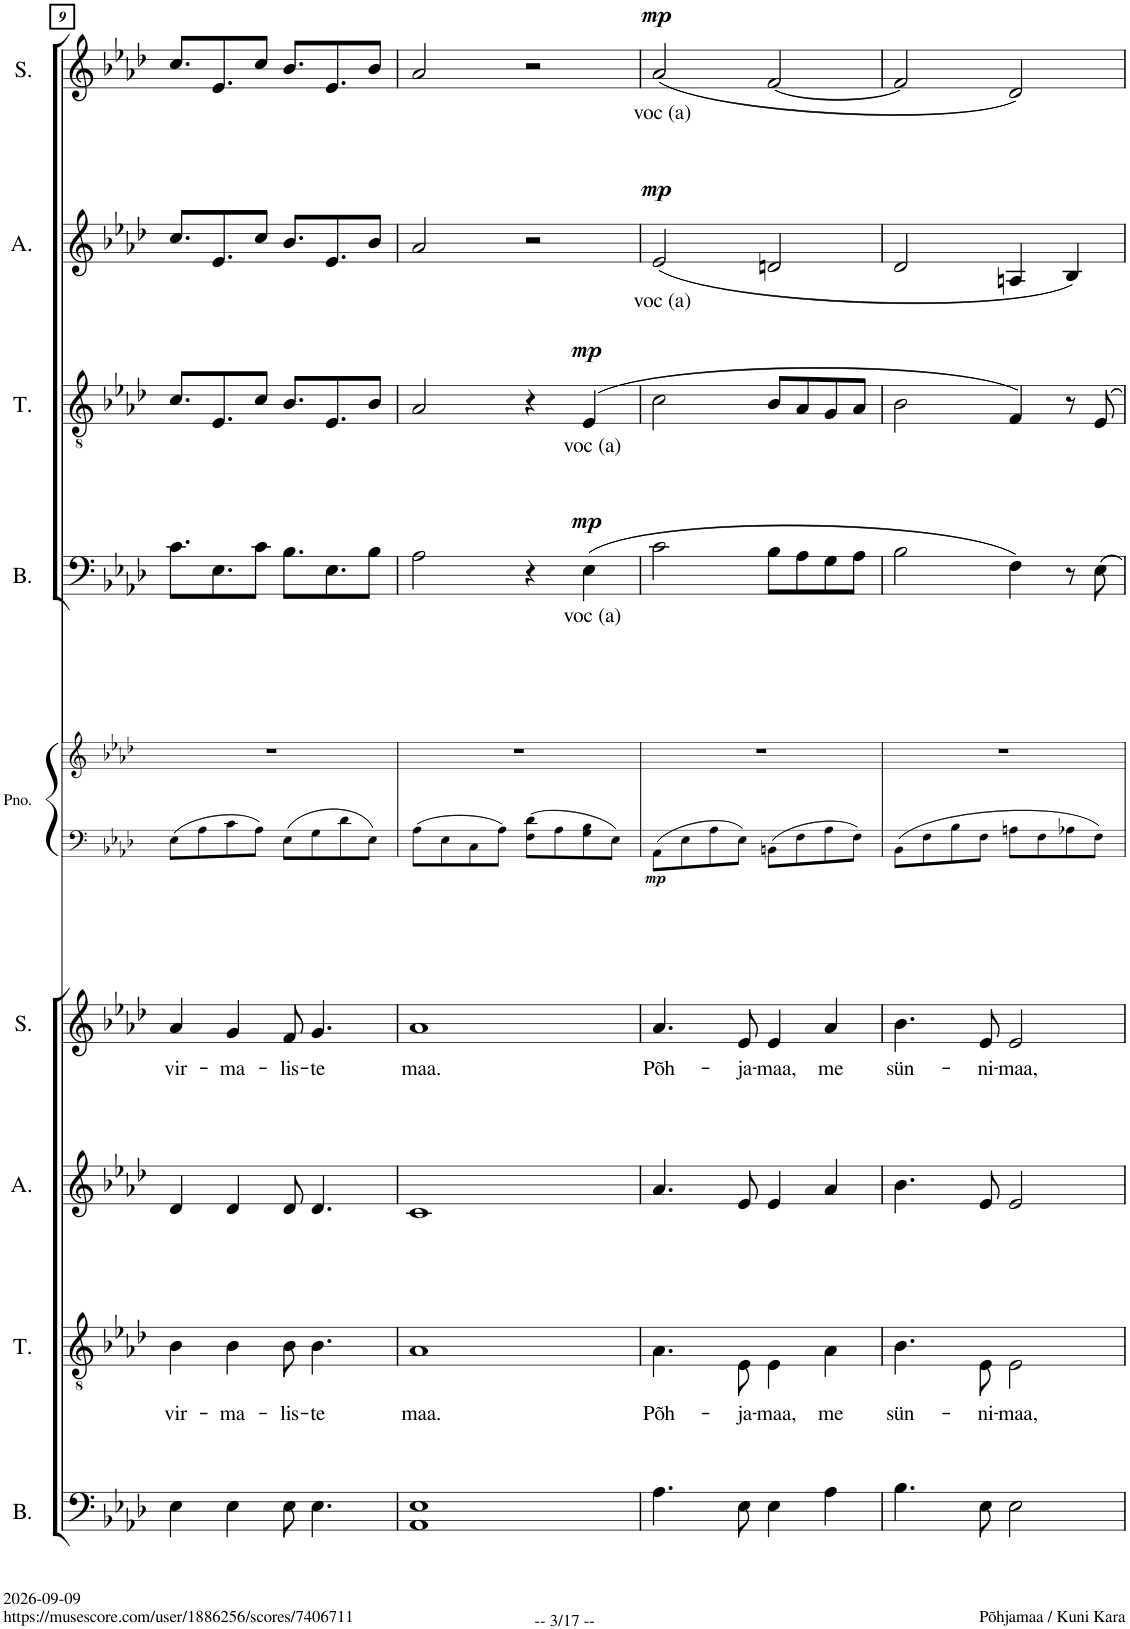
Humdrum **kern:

**kern	**kern	**text	**kern	**kern	**text	**kern	**kern	**dynam	**kern	**text	**dynam	**kern	**text	**dynam	**kern	**text	**dynam	**kern	**text	**dynam
*part9	*part8	*part8	*part7	*part6	*part6	*part5	*part5	*part5	*part4	*part4	*part4	*part3	*part3	*part3	*part2	*part2	*part2	*part1	*part1	*part1
*staff10	*staff9	*staff9	*staff8	*staff7	*staff7	*staff6	*staff5	*staff5/6	*staff4	*staff4	*staff4	*staff3	*staff3	*staff3	*staff2	*staff2	*staff2	*staff1	*staff1	*staff1
*I"Bass	*I"Tenor	*	*I"Alto	*I"Soprano	*	*I"Piano	*	*	*I"Bass	*	*	*I"Tenor	*	*	*I"Alto	*	*	*I"Soprano	*	*
*I'B.	*I'T.	*	*I'A.	*I'S.	*	*I'Pno.	*	*	*I'B.	*	*	*I'T.	*	*	*I'A.	*	*	*I'S.	*	*
!!LO:PB:g=z
*clefF4	*clefGv2	*	*clefG2	*clefG2	*	*clefF4	*clefG2	*	*clefF4	*	*	*clefGv2	*	*	*clefG2	*	*	*clefG2	*	*
*	*	*	*Trd1c2	*	*	*	*	*	*	*	*	*	*	*	*Trd1c2	*	*	*	*	*
*k[b-e-a-d-]	*k[b-e-a-d-]	*	*k[b-e-a-d-]	*k[b-e-a-d-]	*	*k[b-e-a-d-]	*k[b-e-a-d-]	*	*k[b-e-a-d-]	*	*	*k[b-e-a-d-]	*	*	*k[b-e-a-d-]	*	*	*k[b-e-a-d-]	*	*
*M4/4	*M4/4	*	*M4/4	*M4/4	*	*M4/4	*M4/4	*	*M4/4	*	*	*M4/4	*	*	*M4/4	*	*	*M4/4	*	*
=9	=9	=9	=9	=9	=9	=9	=9	=9	=9	=9	=9	=9	=9	=9	=9	=9	=9	=9	=9	=9
!	!	!LO:LY:b	!	!	!LO:LY:b	!	!	!	!	!	!	!	!	!	!	!	!	!	!	!
4E-\	4B-\	vir-	4d-/	4a-/	vir-	8E-\L	1r	.	8.c\L	.	.	8.c/L	.	.	8.cc/L	.	.	8.cc/L	.	.
.	.	.	.	.	.	8A-\	.	.	.	.	.	.	.	.	.	.	.	.	.	.
.	.	.	.	.	.	.	.	.	8.E-\	.	.	8.E-/	.	.	8.e-/	.	.	8.e-/	.	.
!	!	!LO:LY:b	!	!	!LO:LY:b	!	!	!	!	!	!	!	!	!	!	!	!	!	!	!
4E-\	4B-\	-ma-	4d-/	4g/	-ma-	8c\	.	.	.	.	.	.	.	.	.	.	.	.	.	.
.	.	.	.	.	.	8A-\J	.	.	8c\J	.	.	8c/J	.	.	8cc/J	.	.	8cc/J	.	.
!	!	!LO:LY:b	!	!	!LO:LY:b	!	!	!	!	!	!	!	!	!	!	!	!	!	!	!
8E-\	8B-\	-lis-	8d-/	8f/	-lis-	8E-\L	.	.	8.B-\L	.	.	8.B-/L	.	.	8.b-/L	.	.	8.b-/L	.	.
!	!	!LO:LY:b	!	!	!LO:LY:b	!	!	!	!	!	!	!	!	!	!	!	!	!	!	!
4.E-\	4.B-\	-te	4.d-/	4.g/	-te	8G\	.	.	.	.	.	.	.	.	.	.	.	.	.	.
.	.	.	.	.	.	.	.	.	8.E-\	.	.	8.E-/	.	.	8.e-/	.	.	8.e-/	.	.
.	.	.	.	.	.	8d-\	.	.	.	.	.	.	.	.	.	.	.	.	.	.
.	.	.	.	.	.	8E-\J	.	.	8B-\J	.	.	8B-/J	.	.	8b-/J	.	.	8b-/J	.	.
=10	=10	=10	=10	=10	=10	=10	=10	=10	=10	=10	=10	=10	=10	=10	=10	=10	=10	=10	=10	=10
!	!	!LO:LY:b	!	!	!LO:LY:b	!	!	!	!	!	!	!	!	!	!	!	!	!	!	!
1AA- 1E-	1A-	maa.	1c	1a-	maa.	8A-\L	1r	.	2A-\	.	.	2A-/	.	.	2a-/	.	.	2a-/	.	.
.	.	.	.	.	.	8E-\	.	.	.	.	.	.	.	.	.	.	.	.	.	.
.	.	.	.	.	.	8C\	.	.	.	.	.	.	.	.	.	.	.	.	.	.
.	.	.	.	.	.	8A-\J	.	.	.	.	.	.	.	.	.	.	.	.	.	.
.	.	.	.	.	.	8F\ 8d-\L	.	.	4r	.	.	4r	.	.	2r	.	.	2r	.	.
.	.	.	.	.	.	8A-\	.	.	.	.	.	.	.	.	.	.	.	.	.	.
!	!	!	!	!	!	!	!	!	!	!LO:LY:b	!LO:DY:a	!	!LO:LY:b	!LO:DY:a	!	!	!	!	!	!
.	.	.	.	.	.	8G\ 8B-\	.	.	(4E-\	voc (a)	mp	(4E-/	voc (a)	mp	.	.	.	.	.	.
.	.	.	.	.	.	8E-\J	.	.	.	.	.	.	.	.	.	.	.	.	.	.
=11	=11	=11	=11	=11	=11	=11	=11	=11	=11	=11	=11	=11	=11	=11	=11	=11	=11	=11	=11	=11
!	!	!LO:LY:b	!	!	!LO:LY:b	!	!	!LO:DY:b=2	!	!	!	!	!	!	!	!LO:LY:b	!LO:DY:a	!	!LO:LY:b	!LO:DY:a
4.A-\	4.A-\	Põh-	4.a-/	4.a-/	Põh-	8AA-\L	1r	mp	2c\	.	.	2c\	.	.	(2e-/	voc (a)	mp	(2a-/	voc (a)	mp
.	.	.	.	.	.	8E-\	.	.	.	.	.	.	.	.	.	.	.	.	.	.
.	.	.	.	.	.	8A-\	.	.	.	.	.	.	.	.	.	.	.	.	.	.
!	!	!LO:LY:b	!	!	!LO:LY:b	!	!	!	!	!	!	!	!	!	!	!	!	!	!	!
8E-\	8E-\	-ja-	8e-/	8e-/	-ja-	8E-\J	.	.	.	.	.	.	.	.	.	.	.	.	.	.
!	!	!LO:LY:b	!	!	!LO:LY:b	!	!	!	!	!	!	!	!	!	!	!	!	!	!	!
4E-\	4E-\	-maa,	4e-/	4e-/	-maa,	8BBn\L	.	.	8B-\L	.	.	8B-/L	.	.	2dn/	.	.	[2f/	.	.
.	.	.	.	.	.	8F\	.	.	8A-\	.	.	8A-/	.	.	.	.	.	.	.	.
!	!	!LO:LY:b	!	!	!LO:LY:b	!	!	!	!	!	!	!	!	!	!	!	!	!	!	!
4A-\	4A-\	me	4a-/	4a-/	me	8A-\	.	.	8G\	.	.	8G/	.	.	.	.	.	.	.	.
.	.	.	.	.	.	8F\J	.	.	8A-\J	.	.	8A-/J	.	.	.	.	.	.	.	.
=12	=12	=12	=12	=12	=12	=12	=12	=12	=12	=12	=12	=12	=12	=12	=12	=12	=12	=12	=12	=12
!	!	!LO:LY:b	!	!	!LO:LY:b	!	!	!	!	!	!	!	!	!	!	!	!	!	!	!
4.B-\	4.B-\	sün-	4.b-\	4.b-\	sün-	8BB-\L	1r	.	2B-\	.	.	2B-\	.	.	2d-/	.	.	2f/]	.	.
.	.	.	.	.	.	8F\	.	.	.	.	.	.	.	.	.	.	.	.	.	.
.	.	.	.	.	.	8B-\	.	.	.	.	.	.	.	.	.	.	.	.	.	.
!	!	!LO:LY:b	!	!	!LO:LY:b	!	!	!	!	!	!	!	!	!	!	!	!	!	!	!
8E-\	8E-\	-ni-	8e-/	8e-/	-ni-	8F\J	.	.	.	.	.	.	.	.	.	.	.	.	.	.
!	!	!LO:LY:b	!	!	!LO:LY:b	!	!	!	!	!	!	!	!	!	!	!	!	!	!	!
2E-\	2E-\	-maa,	2e-/	2e-/	-maa,	8An\L	.	.	4F\)	.	.	4F/)	.	.	4An/	.	.	2d-/)	.	.
.	.	.	.	.	.	8F\	.	.	.	.	.	.	.	.	.	.	.	.	.	.
.	.	.	.	.	.	8A-X\	.	.	8r	.	.	8r	.	.	4B-/)	.	.	.	.	.
.	.	.	.	.	.	8F\J	.	.	8E-\	.	.	8E-/	.	.	.	.	.	.	.	.
=	=	=	=	=	=	=	=	=	=	=	=	=	=	=	=	=	=	=	=	=
*-	*-	*-	*-	*-	*-	*-	*-	*-	*-	*-	*-	*-	*-	*-	*-	*-	*-	*-	*-	*-
